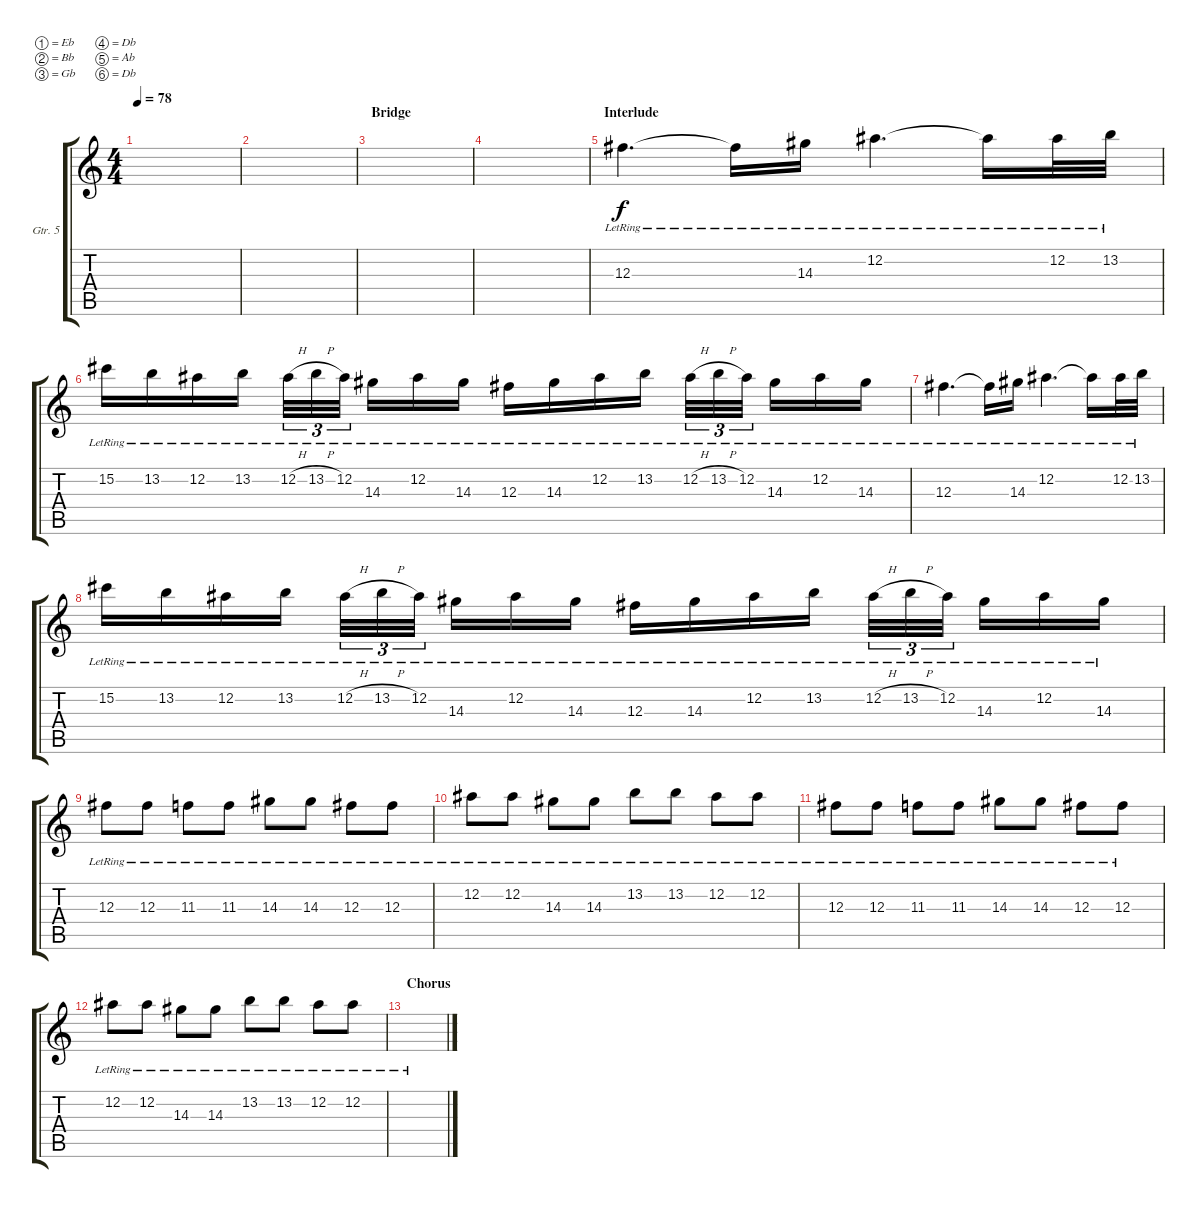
\defaultSystemsLayout 4
\bracketExtendMode groupsimilarinstruments
\firstSystemTrackNameOrientation horizontal
\otherSystemsTrackNameOrientation horizontal
\track ("Electric Guitar" "Gtr. 5") {instrument electricguitarclean}
\staff {score tabs}
\tuning (Eb4 Bb3 Gb3 Db3 Ab2 Db2)
\ts (4 4)
\tempo 78
\clef g2
\ks c
|
|
\section ("" "Bridge")
|
|
\section ("" "Interlude")
12.3{lr}.4{d} 12.3{lr t}.16 14.3{lr}.16 12.2{lr}.4{d} 12.2{lr t}.16 12.2{lr}.32 13.2{lr}.32 |
15.2{lr}.16 13.2{lr}.16 12.2{lr}.16 13.2{lr}.16 12.2{h lr}.32{tu (3 2)} 13.2{h lr}.32{tu (3 2)} 12.2{lr}.32{tu (3 2)} 14.3{lr}.16 12.2{lr}.16 14.3{lr}.16 12.3{lr}.16 14.3{lr}.16 12.2{lr}.16 13.2{lr}.16 12.2{h lr}.32{tu (3 2)} 13.2{h lr}.32{tu (3 2)} 12.2{lr}.32{tu (3 2)} 14.3{lr}.16 12.2{lr}.16 14.3{lr}.16 |
12.3{lr}.4{d} 12.3{lr t}.16 14.3{lr}.16 12.2{lr}.4{d} 12.2{lr t}.16 12.2{lr}.32 13.2{lr}.32 |
15.2{lr}.16 13.2{lr}.16 12.2{lr}.16 13.2{lr}.16 12.2{h lr}.32{tu (3 2)} 13.2{h lr}.32{tu (3 2)} 12.2{lr}.32{tu (3 2)} 14.3{lr}.16 12.2{lr}.16 14.3{lr}.16 12.3{lr}.16 14.3{lr}.16 12.2{lr}.16 13.2{lr}.16 12.2{h lr}.32{tu (3 2)} 13.2{h lr}.32{tu (3 2)} 12.2{lr}.32{tu (3 2)} 14.3{lr}.16 12.2{lr}.16 14.3{lr}.16 |
12.3{lr}.8 12.3{lr}.8 11.3{lr}.8 11.3{lr}.8 14.3{lr}.8 14.3{lr}.8 12.3{lr}.8 12.3{lr}.8 |
12.2{lr}.8 12.2{lr}.8 14.3{lr}.8 14.3{lr}.8 13.2{lr}.8 13.2{lr}.8 12.2{lr}.8 12.2{lr}.8 |
12.3{lr}.8 12.3{lr}.8 11.3{lr}.8 11.3{lr}.8 14.3{lr}.8 14.3{lr}.8 12.3{lr}.8 12.3{lr}.8 |
12.2{lr}.8 12.2{lr}.8 14.3{lr}.8 14.3{lr}.8 13.2{lr}.8 13.2{lr}.8 12.2{lr}.8 12.2{lr}.8 |
\section ("" "Chorus")
